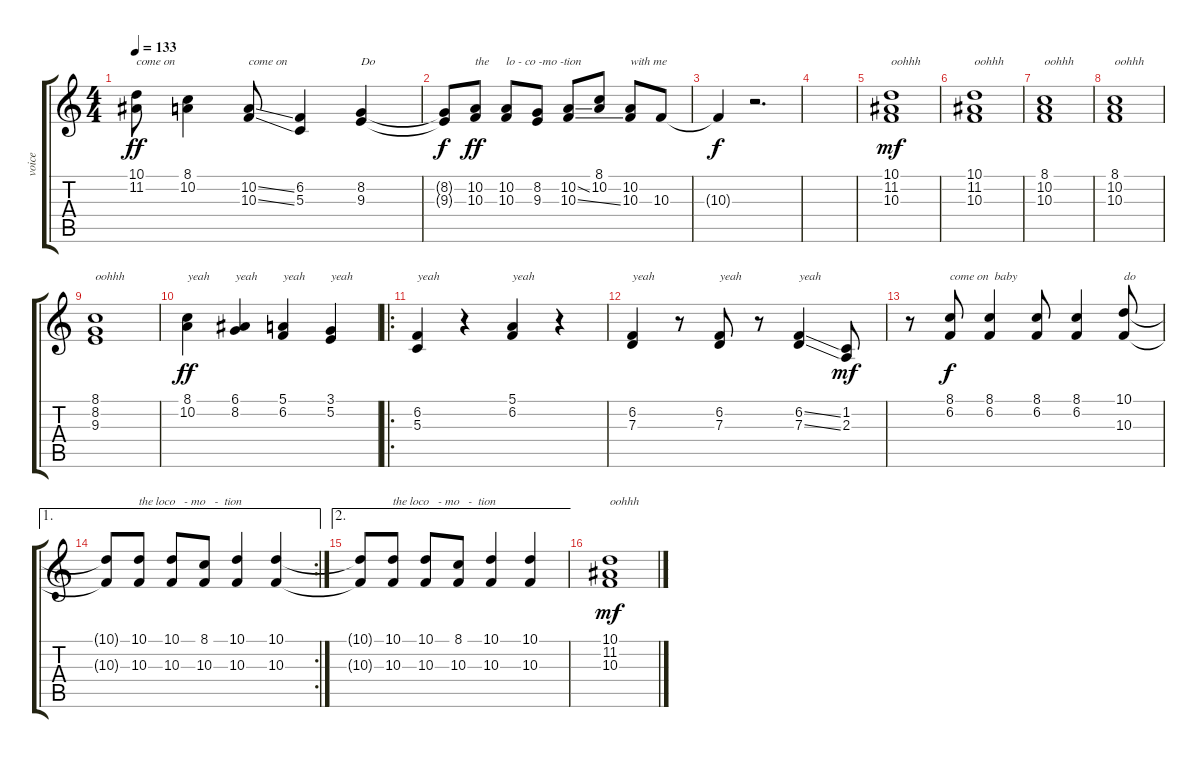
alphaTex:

\track ("voice" "voice") {instrument cello}
\staff {score tabs}
\tuning (E4 B3 G3 D3 A2 E2) {hide}
\ts (4 4)
\tempo 133
\clef g2
\ks c
(10.1 11.2).8{txt "come on" dy ff} (8.1 10.2).4 (10.2{ss} 10.3{ss}).8{txt "come on"} (6.2 5.3).4 (8.2 9.3).4{txt "Do"} |
(8.2{t} 9.3{t}).8{dy f} (10.2 10.3).8{txt "the" dy ff} (10.2 10.3).8{txt "lo - co -mo -tion"} (8.2 9.3).8 (10.2{ss} 10.3{ss}).8 (8.1 10.2).8 (10.2 10.3).8{txt "with me"} 10.3.8 |
10.3{t}.4{dy f} r.2{d} |
|
(10.1 11.2 10.3).1{txt "oohhh" dy mf} |
(10.1 11.2 10.3).1{txt "oohhh"} |
(8.1 10.2 10.3).1{txt "oohhh"} |
(8.1 10.2 10.3).1{txt "oohhh"} |
(8.1 8.2 9.3).1{txt "oohhh"} |
(8.1 10.2).4{txt "yeah" dy ff} (6.1 8.2).4{txt "yeah"} (5.1 6.2).4{txt "yeah"} (3.1 5.2).4{txt "yeah"} |
\ro
(6.2 5.3).4{txt "yeah"} r.4 (5.1 6.2).4{txt "yeah"} r.4 |
(6.2 7.3).4{txt "yeah"} r.8 (6.2 7.3).8{txt "yeah"} r.8 (6.2{ss} 7.3{ss}).4{txt "yeah"} (1.2 2.3).8{dy mf} |
r.8 (8.1 6.2).8{txt "come on  baby" dy f} (8.1 6.2).4 (8.1 6.2).8 (8.1 6.2).4 (10.1 10.3).8{txt "do"} |
\ae 1
\rc 2
(10.1{t} 10.3{t}).8 (10.1 10.3).8{txt "the loco   - mo   -  tion"} (10.1 10.3).8 (8.1 10.3).8 (10.1 10.3).4 (10.1 10.3).4 |
\ae 2
(10.1{t} 10.3{t}).8 (10.1 10.3).8{txt "the loco   - mo   -  tion"} (10.1 10.3).8 (8.1 10.3).8 (10.1 10.3).4 (10.1 10.3).4 |
(10.1 11.2 10.3).1{txt "oohhh" dy mf}
